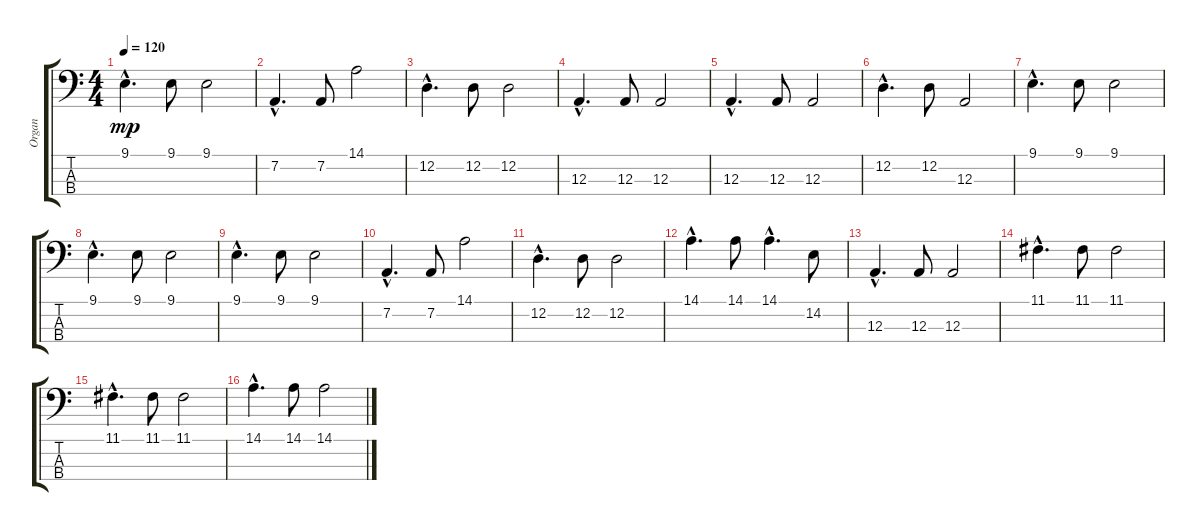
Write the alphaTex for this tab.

\track ("Organ" "Organ") {instrument percussiveorgan}
\staff {score tabs}
\tuning (G2 D2 A1 E1) {hide}
\ts (4 4)
\tempo 120
\clef f4
\ks c
9.1{hac}.4{d dy mp} 9.1.8 9.1.2 |
7.2{hac}.4{d} 7.2.8 14.1.2 |
12.2{hac}.4{d} 12.2.8 12.2.2 |
12.3{hac}.4{d} 12.3.8 12.3.2 |
12.3{hac}.4{d} 12.3.8 12.3.2 |
12.2{hac}.4{d} 12.2.8 12.3.2 |
9.1{hac}.4{d} 9.1.8 9.1.2 |
9.1{hac}.4{d} 9.1.8 9.1.2 |
9.1{hac}.4{d} 9.1.8 9.1.2 |
7.2{hac}.4{d} 7.2.8 14.1.2 |
12.2{hac}.4{d} 12.2.8 12.2.2 |
14.1{hac}.4{d} 14.1.8 14.1{hac}.4{d} 14.2.8 |
12.3{hac}.4{d} 12.3.8 12.3.2 |
11.1{hac}.4{d} 11.1.8 11.1.2 |
11.1{hac}.4{d} 11.1.8 11.1.2 |
14.1{hac}.4{d} 14.1.8 14.1.2
